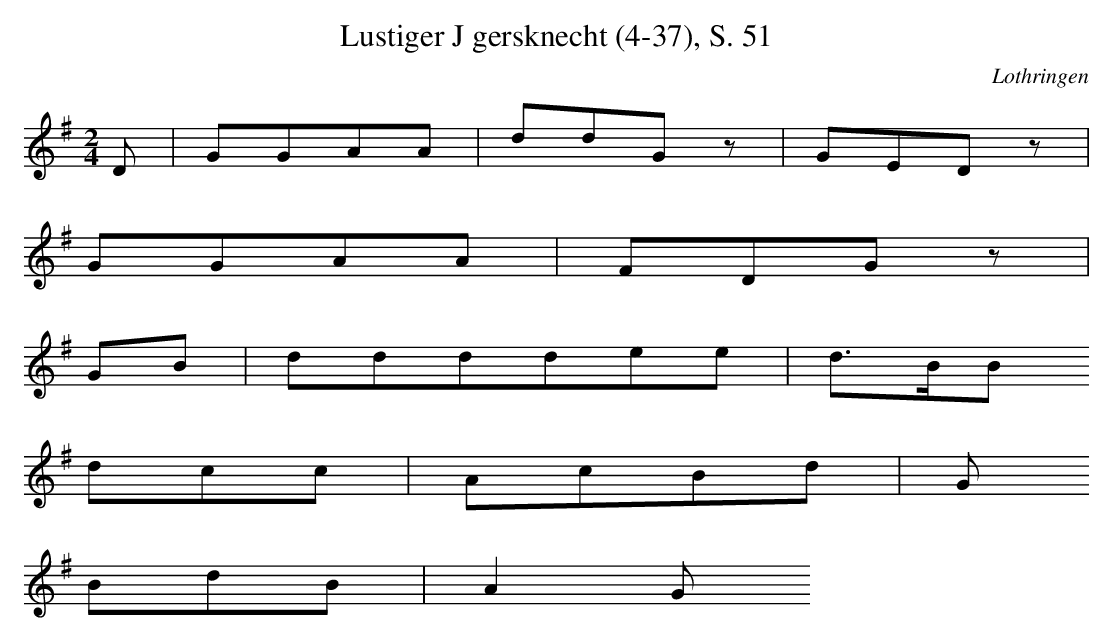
X:1
T: Lustiger Jgersknecht (4-37), S. 51
O: Lothringen
M: 2/4
L: 1/16
K: G
D2 | G2G2A2A2 | d2d2G2z2 | G2E2D2z2 |
G2G2A2A2 | F2D2G2z2 |
G2B2 | d2d2d2d2e2e2 | d3BB2
d2c2c2 | A2c2B2d2 | G2
B2d2B2 | A4G2
